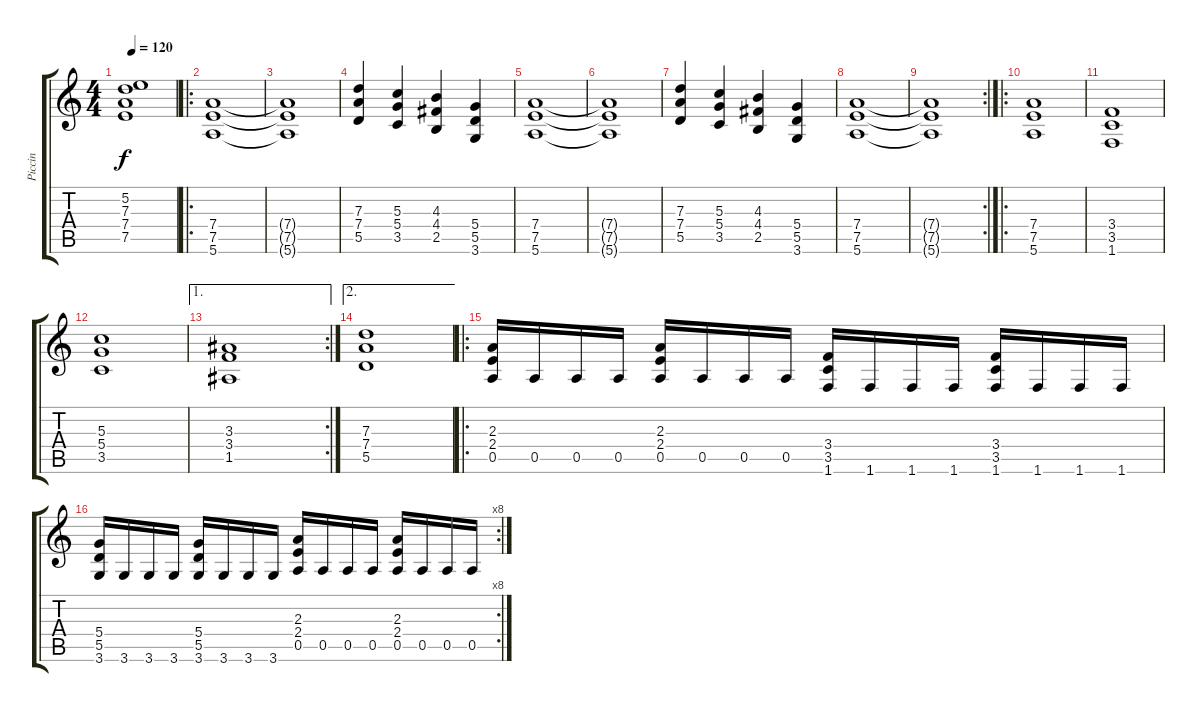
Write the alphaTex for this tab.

\track ("Piccin" "Piccin") {instrument distortionguitar}
\staff {score tabs}
\tuning (E4 B3 G3 D3 A2 E2) {hide}
\ts (4 4)
\tempo 120
\clef g2
\ks c
(5.2{t} 7.3{t} 7.4{t} 7.5{t}).1{dy f} |
\ro
(7.4 7.5 5.6).1 |
(7.4{t} 7.5{t} 5.6{t}).1 |
(7.3 7.4 5.5).4 (5.3 5.4 3.5).4 (4.3 4.4 2.5).4 (5.4 5.5 3.6).4 |
(7.4 7.5 5.6).1 |
(7.4{t} 7.5{t} 5.6{t}).1 |
(7.3 7.4 5.5).4 (5.3 5.4 3.5).4 (4.3 4.4 2.5).4 (5.4 5.5 3.6).4 |
(7.4 7.5 5.6).1 |
\rc 2
(7.4{t} 7.5{t} 5.6{t}).1 |
\ro
(7.4 7.5 5.6).1 |
(3.4 3.5 1.6).1 |
(5.3 5.4 3.5).1 |
\ae 1
\rc 2
(3.3 3.4 1.5).1 |
\ae 2
(7.3 7.4 5.5).1 |
\ro
(2.3 2.4 0.5).16 0.5.16 0.5.16 0.5.16 (2.3 2.4 0.5).16 0.5.16 0.5.16 0.5.16 (3.4 3.5 1.6).16 1.6.16 1.6.16 1.6.16 (3.4 3.5 1.6).16 1.6.16 1.6.16 1.6.16 |
\rc 8
(5.4 5.5 3.6).16 3.6.16 3.6.16 3.6.16 (5.4 5.5 3.6).16 3.6.16 3.6.16 3.6.16 (2.3 2.4 0.5).16 0.5.16 0.5.16 0.5.16 (2.3 2.4 0.5).16 0.5.16 0.5.16 0.5.16
